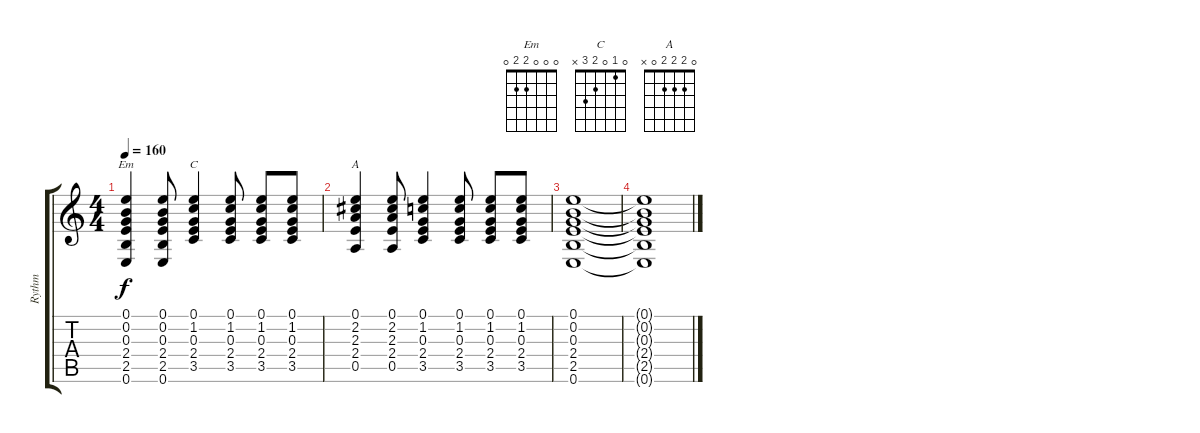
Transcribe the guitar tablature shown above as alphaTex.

\track ("Rythm" "Rythm") {instrument acousticguitarsteel}
\staff {score tabs}
\tuning (E4 B3 G3 D3 A2 E2) {hide}
\chord ("Em" 0 0 0 2 2 0)
\chord ("C" 0 1 0 2 3 x)
\chord ("A" 0 2 2 2 0 x)
\ts (4 4)
\tempo 160
\clef g2
\ks c
(0.1 0.2 0.3 2.4 2.5 0.6).4{ch "Em" dy f} (0.1 0.2 0.3 2.4 2.5 0.6).8 (0.1 1.2 0.3 2.4 3.5).4{ch "C"} (0.1 1.2 0.3 2.4 3.5).8 (0.1 1.2 0.3 2.4 3.5).8 (0.1 1.2 0.3 2.4 3.5).8 |
(0.1 2.2 2.3 2.4 0.5).4{ch "A"} (0.1 2.2 2.3 2.4 0.5).8 (0.1 1.2 0.3 2.4 3.5).4 (0.1 1.2 0.3 2.4 3.5).8 (0.1 1.2 0.3 2.4 3.5).8 (0.1 1.2 0.3 2.4 3.5).8 |
(0.1 0.2 0.3 2.4 2.5 0.6).1 |
(0.1{t} 0.2{t} 0.3{t} 2.4{t} 2.5{t} 0.6{t}).1
